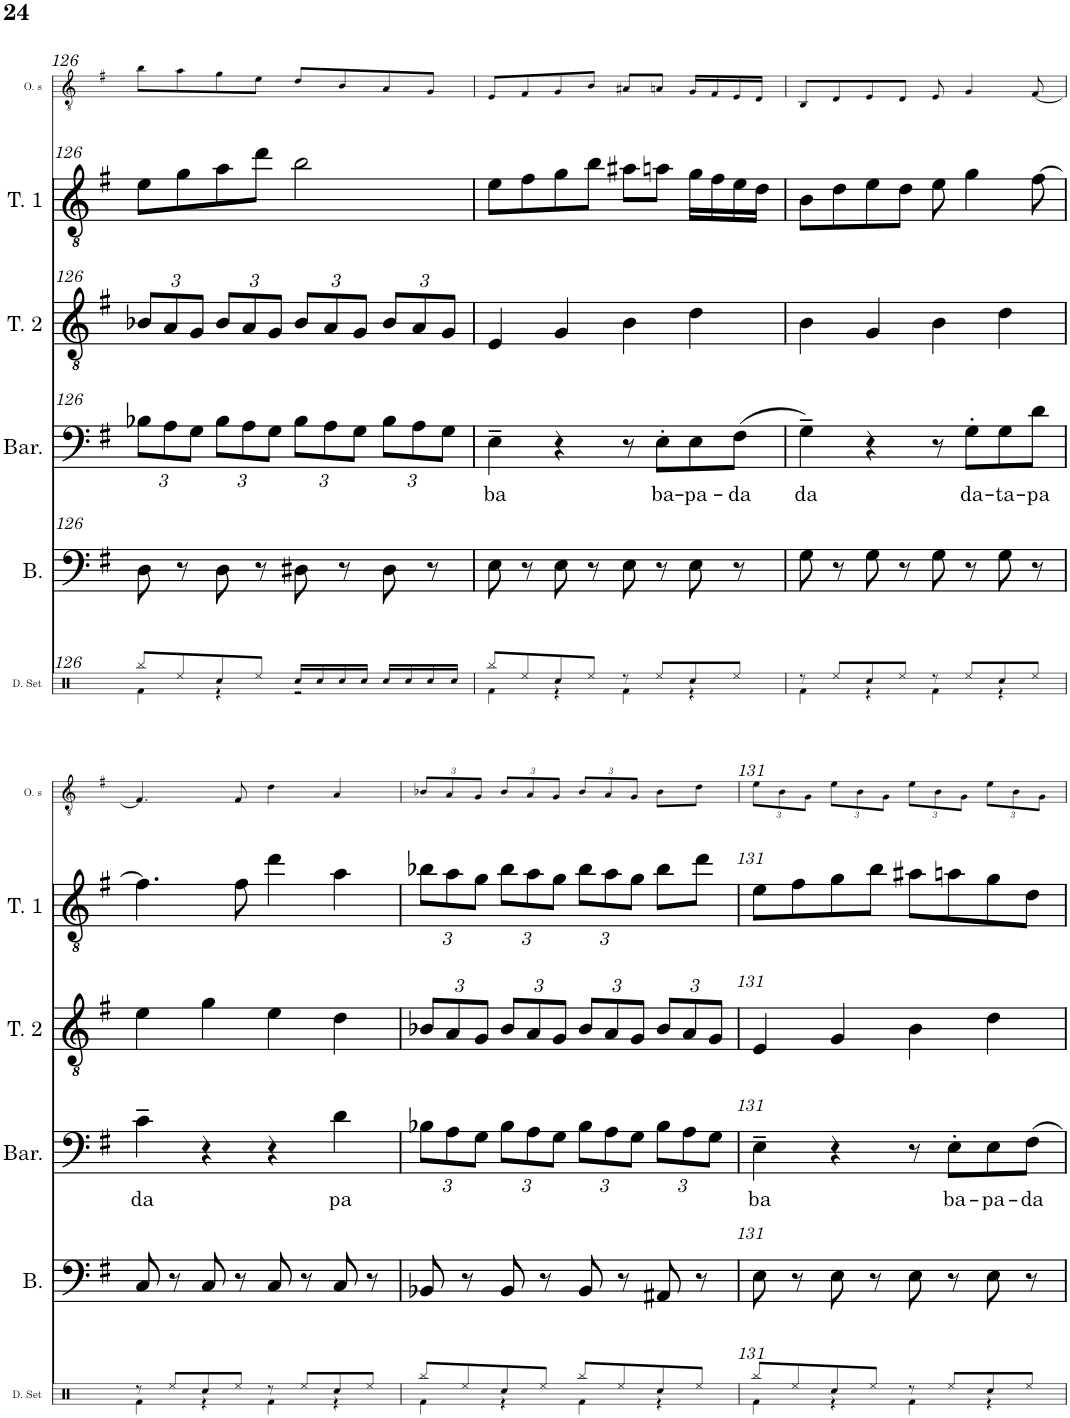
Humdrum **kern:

**kern	**kern	**kern	**text	**kern	**kern	**kern	**kern
*part7	*part6	*part5	*part5	*part4	*part3	*part2	*part1
*staff7	*staff6	*staff5	*staff5	*staff4	*staff3	*staff2	*staff1
*I"Drumset	*I"Bass	*I"Baritone	*	*I"Tenor 2	*I"Tenor 1	*I"Other solo	*I"Tenor Solo
*I'D. Set	*I'B.	*I'Bar.	*	*I'T. 2	*I'T. 1	*I'O. s	*I'T. s
!!LO:PB:g=z
*clefX	*clefF4	*clefF4	*	*clefGv2	*clefGv2	*clefGv2	*clefGv2
*k[]	*k[f#]	*k[f#]	*	*k[f#]	*k[f#]	*k[f#]	*k[f#]
*M4/4	*M4/4	*M4/4	*	*M4/4	*M4/4	*M4/4	*M4/4
=126	=126	=126	=126	=126	=126	=126	=126
*^	*	*	*	*	*	*	*
*	*	*	*Xbrackettup	*	*Xbrackettup	*	*	*
8Rbb/L	4Rf\	8D\	12B-X\L	.	12B-X/L	8e\L	8b\L	1r
.	.	.	12A\	.	12A/	.	.	.
8Ree/	.	8r	.	.	.	8g\	8a\	.
.	.	.	12G\J	.	12G/J	.	.	.
8Rcc/	4r	8D\	12B-\L	.	12B-/L	8a\	8g\	.
.	.	.	12A\	.	12A/	.	.	.
8Ree/J	.	8r	.	.	.	8dd\J	8e\J	.
.	.	.	12G\J	.	12G/J	.	.	.
16Rcc/LL	2r	8D#X\	12B-\L	.	12B-/L	2b\	8d/L	.
16Rcc/	.	.	.	.	.	.	.	.
.	.	.	12A\	.	12A/	.	.	.
16Rcc/	.	8r	.	.	.	.	8B/	.
.	.	.	12G\J	.	12G/J	.	.	.
16Rcc/JJ	.	.	.	.	.	.	.	.
16Rcc/LL	.	8D#\	12B-\L	.	12B-/L	.	8A/	.
16Rcc/	.	.	.	.	.	.	.	.
.	.	.	12A\	.	12A/	.	.	.
16Rcc/	.	8r	.	.	.	.	8G/J	.
.	.	.	12G\J	.	12G/J	.	.	.
16Rcc/JJ	.	.	.	.	.	.	.	.
=127	=127	=127	=127	=127	=127	=127	=127	=127
!	!	!	!	!LO:LY:b	!	!	!	!
8Rbb/L	4Rf\	8E\	4E~\	ba	4E/	8e\L	8E/L	1r
8Ree/	.	8r	.	.	.	8f#\	8F#/	.
8Rcc/	4r	8E\	4r	.	4G/	8g\	8G/	.
8Ree/J	.	8r	.	.	.	8b\J	8B/J	.
8r	4Rf\	8E\	8r	.	4B\	8a#X\L	8A#X/L	.
!	!	!	!	!LO:LY:b	!	!	!	!
8Ree/L	.	8r	8E'\L	ba-	.	8an\J	8An/J	.
!	!	!	!	!LO:LY:b	!	!	!	!
8Rcc/	4r	8E\	8E\	-pa-	4d\	16g\LL	16G/LL	.
.	.	.	.	.	.	16f#\	16F#/	.
!	!	!	!	!LO:LY:b	!	!	!	!
8Ree/J	.	8r	(8F#\J	-da	.	16e\	16E/	.
.	.	.	.	.	.	16d\JJ	16D/JJ	.
=128	=128	=128	=128	=128	=128	=128	=128	=128
!	!	!	!	!LO:LY:b	!	!	!	!
8r	4Rf\	8G\	4G~\)	da	4B\	8B\L	8BB/L	1r
8Ree/L	.	8r	.	.	.	8d\	8D/	.
8Rcc/	4r	8G\	4r	.	4G/	8e\	8E/	.
8Ree/J	.	8r	.	.	.	8d\J	8D/J	.
8r	4Rf\	8G\	8r	.	4B\	8e\	8E/	.
!	!	!	!	!LO:LY:b	!	!	!	!
8Ree/L	.	8r	8G'\L	da-	.	4g\	4G/	.
!	!	!	!	!LO:LY:b	!	!	!	!
8Rcc/	4r	8G\	8G\	-ta-	4d\	.	.	.
!	!	!	!	!LO:LY:b	!	!	!	!
8Ree/J	.	8r	8d\J	-pa	.	[8f#\	[8F#/	.
!!LO:LB:g=z
=129	=129	=129	=129	=129	=129	=129	=129	=129
!	!	!	!	!LO:LY:b	!	!	!	!
8r	4Rf\	8C/	4c~\	da	4e\	4.f#\]	4.F#/]	1r
8Ree/L	.	8r	.	.	.	.	.	.
8Rcc/	4r	8C/	4r	.	4g\	.	.	.
8Ree/J	.	8r	.	.	.	8f#\	8F#/	.
8r	4Rf\	8C/	4r	.	4e\	4dd\	4d\	.
8Ree/L	.	8r	.	.	.	.	.	.
!	!	!	!	!LO:LY:b	!	!	!	!
8Rcc/	4r	8C/	4d\	pa	4d\	4a\	4A/	.
8Ree/J	.	8r	.	.	.	.	.	.
=130	=130	=130	=130	=130	=130	=130	=130	=130
*	*	*	*	*	*	*Xbrackettup	*Xbrackettup	*
8Rbb/L	4Rf\	8BB-X/	12B-X\L	.	12B-X/L	12b-X\L	12B-X/L	1r
.	.	.	12A\	.	12A/	12a\	12A/	.
8Ree/	.	8r	.	.	.	.	.	.
.	.	.	12G\J	.	12G/J	12g\J	12G/J	.
8Rcc/	4r	8BB-/	12B-\L	.	12B-/L	12b-\L	12B-/L	.
.	.	.	12A\	.	12A/	12a\	12A/	.
8Ree/J	.	8r	.	.	.	.	.	.
.	.	.	12G\J	.	12G/J	12g\J	12G/J	.
8Rbb/L	4Rf\	8BB-/	12B-\L	.	12B-/L	12b-\L	12B-/L	.
.	.	.	12A\	.	12A/	12a\	12A/	.
8Ree/	.	8r	.	.	.	.	.	.
.	.	.	12G\J	.	12G/J	12g\J	12G/J	.
8Rcc/	4r	8AA#X/	12B-\L	.	12B-/L	8b-\L	8B-\L	.
.	.	.	12A\	.	12A/	.	.	.
8Ree/J	.	8r	.	.	.	8dd\J	8d\J	.
.	.	.	12G\J	.	12G/J	.	.	.
=131	=131	=131	=131	=131	=131	=131	=131	=131
!	!	!	!	!LO:LY:b	!	!	!	!
8Rbb/L	4Rf\	8E\	4E~\	ba	4E/	8e\L	12e\L	1r
.	.	.	.	.	.	.	12B\	.
8Ree/	.	8r	.	.	.	8f#\	.	.
.	.	.	.	.	.	.	12G\J	.
8Rcc/	4r	8E\	4r	.	4G/	8g\	12e\L	.
.	.	.	.	.	.	.	12B\	.
8Ree/J	.	8r	.	.	.	8b\J	.	.
.	.	.	.	.	.	.	12G\J	.
8r	4Rf\	8E\	8r	.	4B\	8a#X\L	12e\L	.
.	.	.	.	.	.	.	12B\	.
!	!	!	!	!LO:LY:b	!	!	!	!
8Ree/L	.	8r	8E'\L	ba-	.	8an\	.	.
.	.	.	.	.	.	.	12G\J	.
!	!	!	!	!LO:LY:b	!	!	!	!
8Rcc/	4r	8E\	8E\	-pa-	4d\	8g\	12e\L	.
.	.	.	.	.	.	.	12B\	.
!	!	!	!	!LO:LY:b	!	!	!	!
8Ree/J	.	8r	8F#\J	-da	.	8d\J	.	.
.	.	.	.	.	.	.	12G\J	.
*v	*v	*	*	*	*	*	*	*
=	=	=	=	=	=	=	=
*-	*-	*-	*-	*-	*-	*-	*-
